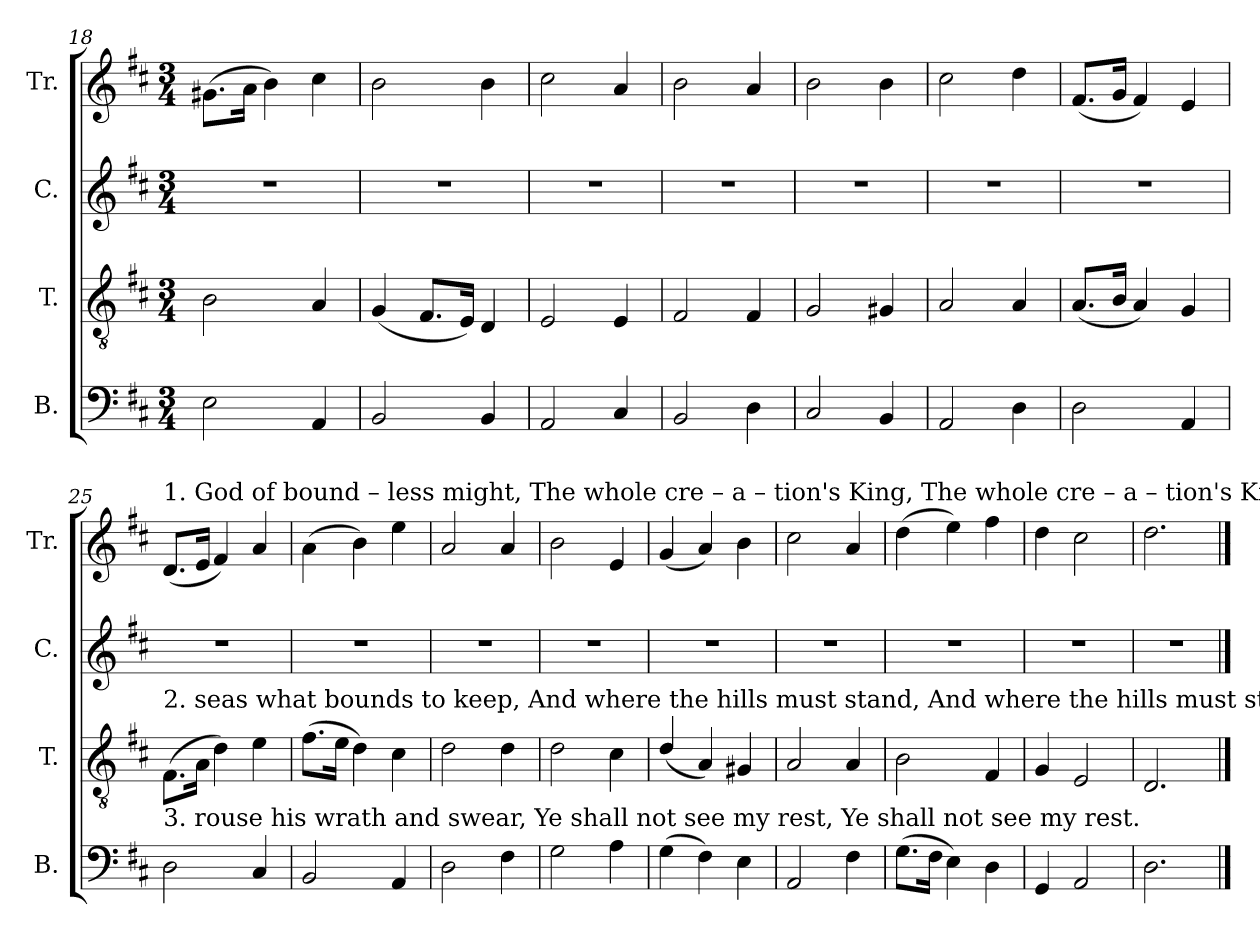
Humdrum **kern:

**kern	**kern	**kern	**kern
*part4	*part3	*part2	*part1
*staff4	*staff3	*staff2	*staff1
*I"B.	*I"T.	*I"C.	*I"Tr.
*I'B.	*I'T.	*I'C.	*I'Tr.
*clefF4	*clefGv2	*clefG2	*clefG2
*k[f#c#]	*k[f#c#]	*k[f#c#]	*k[f#c#]
*M3/4	*M3/4	*M3/4	*M3/4
=18	=18	=18	=18
2E\	2B\	2.r	(>8.g#X\L
.	.	.	16a\Jk
.	.	.	4b\)
4AA/	4A/	.	4cc#\
=19	=19	=19	=19
2BB/	(<4G/	2.r	2b\
.	8.F#/L	.	.
.	16E/Jk)	.	.
4BB/	4D/	.	4b\
=20	=20	=20	=20
2AA/	2E/	2.r	2cc#\
4C#/	4E/	.	4a/
=21	=21	=21	=21
2BB/	2F#/	2.r	2b\
4D\	4F#/	.	4a/
=22	=22	=22	=22
2C#/	2G/	2.r	2b\
4BB/	4G#X/	.	4b\
=23	=23	=23	=23
2AA/	2A/	2.r	2cc#\
4D\	4A/	.	4dd\
=24	=24	=24	=24
2D\	(<8.A/L	2.r	(<8.f#/L
.	16B/Jk	.	16g/Jk
.	4A/)	.	4f#/)
4AA/	4G/	.	4e/
!!LO:LB:g=z
=25	=25	=25	=25
!	!	!	!LO:TX:a:t=1. God            of       bound   –   less    might,  The  whole  cre – a     –     tion's  King,   The   whole    cre  – a – tion's     King.
!	!LO:TX:a:t=2.  seas            what   bounds         to     keep,   And  where  the   hills        must  stand,   And  where     the  hills  must    stand.	!	!
!LO:TX:a:t=3. rouse          his     wrath          and   swear,    Ye   shall   not    see            my    rest,      Ye    shall        not    see   my      rest.	!	!	!
2D\	(>8.F#\L	2.r	(<8.d/L
.	16A\Jk	.	16e/Jk
.	4d\)	.	4f#/)
4C#/	4e\	.	4a/
=26	=26	=26	=26
2BB/	(>8.f#\L	2.r	(>4a\
.	16e\Jk	.	.
.	4d\)	.	4b\)
4AA/	4c#\	.	4ee\
=27	=27	=27	=27
2D\	2d\	2.r	2a/
4F#\	4d\	.	4a/
=28	=28	=28	=28
2G\	2d\	2.r	2b\
4A\	4c#\	.	4e/
=29	=29	=29	=29
(>4G\	(<4d/	2.r	(<4g/
4F#\)	4A/)	.	4a/)
4E\	4G#X/	.	4b\
=30	=30	=30	=30
2AA/	2A/	2.r	2cc#\
4F#\	4A/	.	4a/
=31	=31	=31	=31
(>8.G\L	2B\	2.r	(>4dd\
16F#\Jk	.	.	.
4E\)	.	.	4ee\)
4D\	4F#/	.	4ff#\
=32	=32	=32	=32
4GG/	4G/	2.r	4dd\
2AA/	2E/	.	2cc#\
=33	=33	=33	=33
2.D\	2.D/	2.r	2.dd\
==	==	==	==
*-	*-	*-	*-
